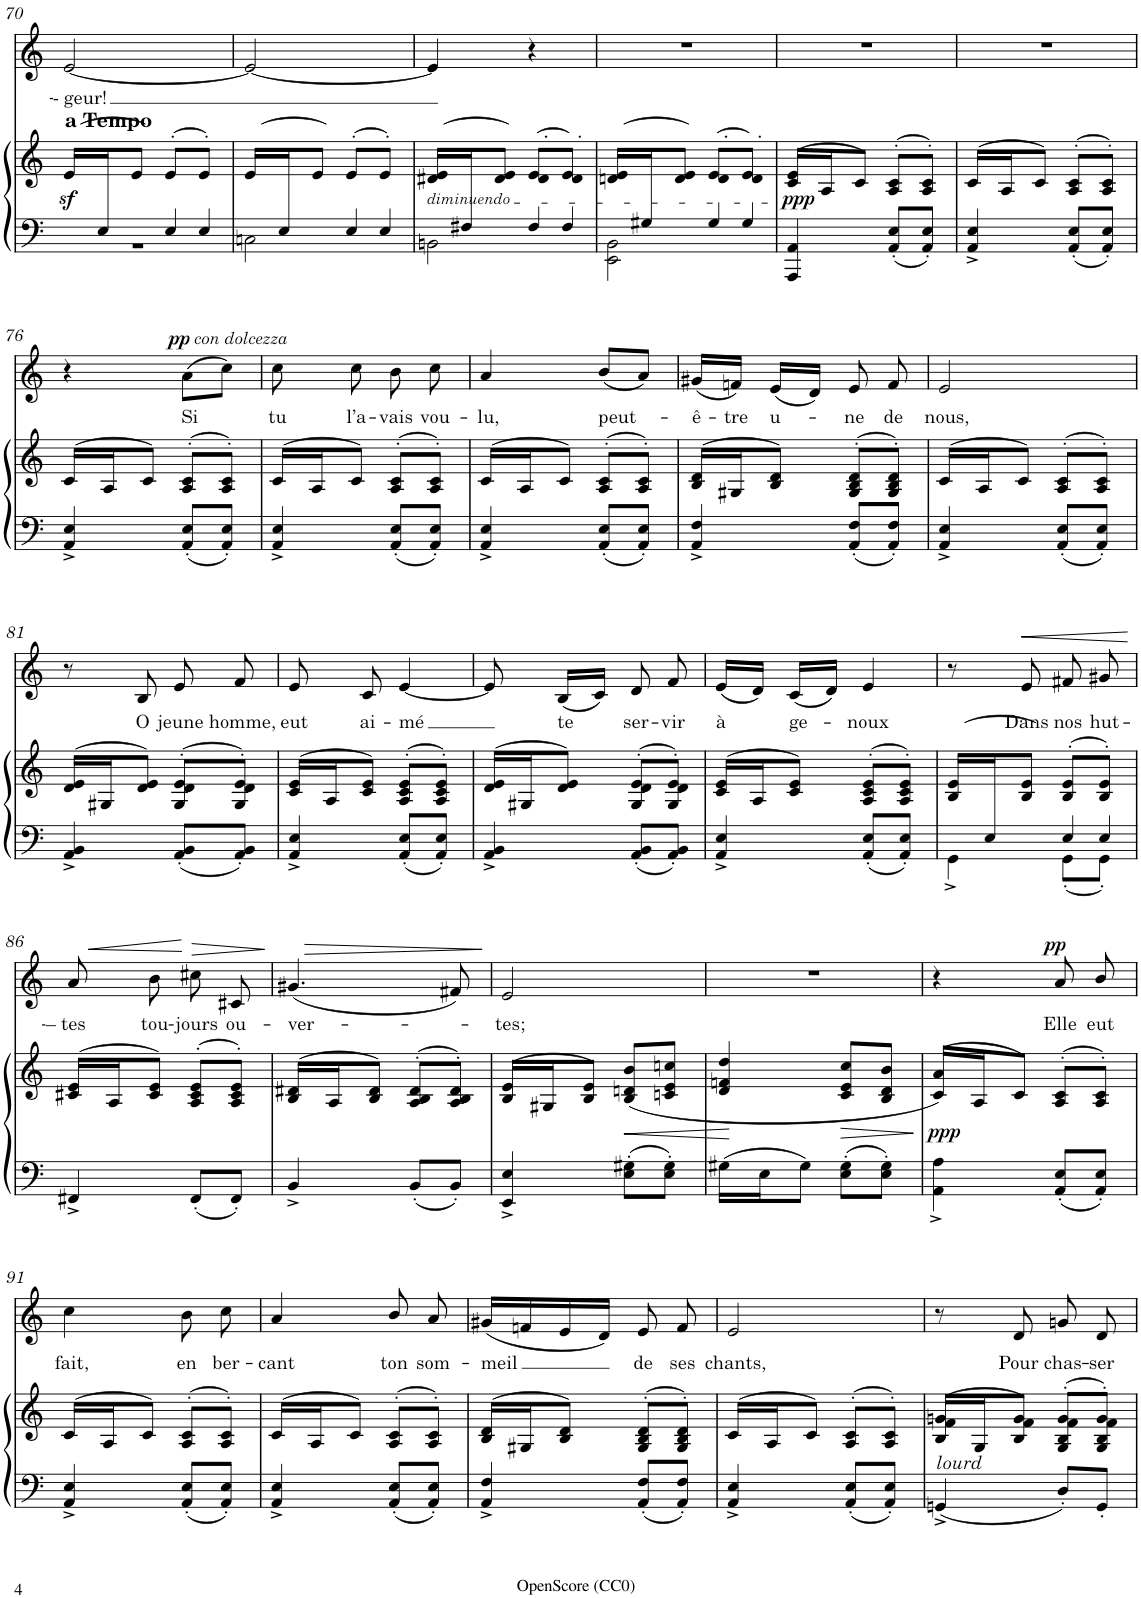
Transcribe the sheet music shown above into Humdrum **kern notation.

**kern	**kern	**dynam	**kern	**text	**dynam	**kern
*part3	*part3	*part3	*part2	*part2	*part2	*part1
*staff4	*staff3	*staff3/4	*staff2	*staff2	*staff2	*staff1
*I"Piano	*	*	*I"Chant Voice	*	*	*I"Voice
*I'Pno	*	*	*	*	*	*
!!LO:PB:g=z
*clefF4	*clefG2	*	*clefG2	*	*	*clefG2
*k[]	*k[]	*	*k[]	*	*	*k[]
*M2/4	*M2/4	*	*M2/4	*	*	*M2/4
=70	=70	=70	=70	=70	=70	=70
*^	*	*	*	*	*	*
*	*^	*	*	*	*	*	*
!	!	!	!	!	!	!	!	!LO:TX:b:B:t=a Tempo
!	!	!	!	!	!	!LO:LY:b	!	!
16ryy	4ryy	2r	(16ez</LL	.	[2e/	-- geur!	.	2r
16E/J	.	.	16ryy	.	.	.	.	.
4.ryy	.	.	8e/J)	.	.	.	.	.
.	8E/L	.	(>8e'>/L	.	.	.	.	.
.	8E/J	.	8e'>/J)	.	.	.	.	.
=71	=71	=71	=71	=71	=71	=71	=71	=71
16ryy	4ryy	2Cn\	(16e/LL	.	2e/_	.	.	2r
16E/J	.	.	16ryy	.	.	.	.	.
4.ryy	.	.	8e/J)	.	.	.	.	.
.	8E/L	.	(>8e'>/L	.	.	.	.	.
.	8E/J	.	8e'>/J)	.	.	.	.	.
=72	=72	=72	=72	=72	=72	=72	=72	=72
!	!	!	!LO:TX:b:i:t=diminuendo	!	!	!	!	!
16ryy	4ryy	2BBn\	(16d#X/ 16e/LL	.	4e/]	.	.	2r
16F#X/J	.	.	16ryy	.	.	.	.	.
4.ryy	.	.	8d#/ 8e/J)	.	.	.	.	.
.	8F#/L	.	(>8d#/'> 8e/'>L	.	4r	.	.	.
.	8F#/J	.	8d#/'> 8e/'>J)	.	.	.	.	.
=73	=73	=73	=73	=73	=73	=73	=73	=73
16ryy	4ryy	2EE\ 2BB\	(16dn/ 16e/LL	.	2r	.	.	2r
16G#X/J	.	.	16ryy	.	.	.	.	.
4.ryy	.	.	8d/ 8e/J)	.	.	.	.	.
.	8G#/L	.	(>8d/'> 8e/'>L	.	.	.	.	.
.	8G#/J	.	8d/'> 8e/'>J)	.	.	.	.	.
*	*v	*v	*	*	*	*	*	*
=74	=74	=74	=74	=74	=74	=74	=74
!	!	!	!LO:DY:b	!	!	!	!
*v	*v	*	*	*	*	*	*
4AAA/ 4AA/	(>16c/ 16e/LL	ppp	2r	.	.	2r
.	16A/J	.	.	.	.	.
.	8c/J)	.	.	.	.	.
8AA/' 8E/'L	(>8A/'> 8c/'>L	.	.	.	.	.
8AA/' 8E/'J	8A/'> 8c/'>J)	.	.	.	.	.
=75	=75	=75	=75	=75	=75	=75
4AA/^ 4E/^	(>16c/LL	.	2r	.	.	2r
.	16A/J	.	.	.	.	.
.	8c/J)	.	.	.	.	.
8AA/' 8E/'L	(>8A/'> 8c/'>L	.	.	.	.	.
8AA/' 8E/'J	8A/'> 8c/'>J)	.	.	.	.	.
!!LO:LB:g=z
=76	=76	=76	=76	=76	=76	=76
4AA/^ 4E/^	(>16c/LL	.	4r	.	.	2r
.	16A/J	.	.	.	.	.
.	8c/J)	.	.	.	.	.
!	!	!	!	!LO:LY:b	!LO:DY:a	!
!	!	!	!	!	!LO:DY:n=1:a	!
8AA/' 8E/'L	(>8A/'> 8c/'>L	.	(8a\L	Si	pp other-dynamics	.
8AA/' 8E/'J	8A/'> 8c/'>J)	.	8cc\J)	.	.	.
=77	=77	=77	=77	=77	=77	=77
!	!	!	!	!LO:LY:b	!	!
4AA/^ 4E/^	(>16c/LL	.	8cc\	tu	.	2r
.	16A/J	.	.	.	.	.
!	!	!	!	!LO:LY:b	!	!
.	8c/J)	.	8cc\	l’a-	.	.
!	!	!	!	!LO:LY:b	!	!
8AA/' 8E/'L	(>8A/'> 8c/'>L	.	8b\	-vais	.	.
!	!	!	!	!LO:LY:b	!	!
8AA/' 8E/'J	8A/'> 8c/'>J)	.	8cc\	vou-	.	.
=78	=78	=78	=78	=78	=78	=78
!	!	!	!	!LO:LY:b	!	!
4AA/^ 4E/^	(>16c/LL	.	4a/	-lu,	.	2r
.	16A/J	.	.	.	.	.
.	8c/J)	.	.	.	.	.
!	!	!	!	!LO:LY:b	!	!
8AA/' 8E/'L	(>8A/'> 8c/'>L	.	(8b/L	peut-	.	.
8AA/' 8E/'J	8A/'> 8c/'>J)	.	8a/J)	.	.	.
=79	=79	=79	=79	=79	=79	=79
!	!	!	!	!LO:LY:b	!	!
4AA/^ 4F/^	(>16B/ 16d/LL	.	(16g#X/LL	-ê-	.	2r
!	!	!	!	!LO:LY:b	!	!
.	16G#X/J	.	16fn/JJ)	-tre	.	.
!	!	!	!	!LO:LY:b	!	!
.	8B/ 8d/J)	.	(16e/LL	-u-	.	.
.	.	.	16d/JJ)	.	.	.
!	!	!	!	!LO:LY:b	!	!
8AA/' 8F/'L	(>8G#/'> 8B/'> 8d/'>L	.	8e/	-ne	.	.
!	!	!	!	!LO:LY:b	!	!
8AA/' 8F/'J	8G#/'> 8B/'> 8d/'>J)	.	8f/	de	.	.
=80	=80	=80	=80	=80	=80	=80
!	!	!	!	!LO:LY:b	!	!
4AA/^ 4E/^	(>16c/LL	.	2e/	nous,	.	2r
.	16A/J	.	.	.	.	.
.	8c/J)	.	.	.	.	.
8AA/' 8E/'L	(>8A/'> 8c/'>L	.	.	.	.	.
8AA/' 8E/'J	8A/'> 8c/'>J)	.	.	.	.	.
!!LO:LB:g=z
=81	=81	=81	=81	=81	=81	=81
4AA/^ 4BB/^	(>16d/ 16e/LL	.	8r	.	.	2r
.	16G#X/J	.	.	.	.	.
!	!	!	!	!LO:LY:b	!	!
.	8d/ 8e/J)	.	8B/	O	.	.
!	!	!	!	!LO:LY:b	!	!
8AA/' 8BB/'L	(>8G#/'> 8d/'> 8e/'>L	.	8e/	jeune	.	.
!	!	!	!	!LO:LY:b	!	!
8AA/' 8BB/'J	8G#/'> 8d/'> 8e/'>J)	.	8f/	homme,	.	.
=82	=82	=82	=82	=82	=82	=82
!	!	!	!	!LO:LY:b	!	!
4AA/^ 4E/^	(>16c/ 16e/LL	.	8e/	eut	.	2r
.	16A/J	.	.	.	.	.
!	!	!	!	!LO:LY:b	!	!
.	8c/ 8e/J)	.	8c/	ai-	.	.
!	!	!	!	!LO:LY:b	!	!
8AA/' 8E/'L	(>8A/'> 8c/'> 8e/'>L	.	[4e/	-mé	.	.
8AA/' 8E/'J	8A/'> 8c/'> 8e/'>J)	.	.	.	.	.
=83	=83	=83	=83	=83	=83	=83
4AA/^ 4BB/^	(>16d/ 16e/LL	.	8e/]	.	.	2r
.	16G#X/J	.	.	.	.	.
!	!	!	!	!LO:LY:b	!	!
.	8d/ 8e/J)	.	(16B/LL	te	.	.
.	.	.	16c/JJ)	.	.	.
!	!	!	!	!LO:LY:b	!	!
8AA/' 8BB/'L	(>8G#/'> 8d/'> 8e/'>L	.	8d/	ser-	.	.
!	!	!	!	!LO:LY:b	!	!
8AA/' 8BB/'J	8G#/'> 8d/'> 8e/'>J)	.	8f/	-vir	.	.
=84	=84	=84	=84	=84	=84	=84
!	!	!	!	!LO:LY:b	!	!
4AA/^ 4E/^	(>16c/ 16e/LL	.	(16e/LL	à	.	2r
.	16A/J	.	16d/JJ)	.	.	.
!	!	!	!	!LO:LY:b	!	!
.	8c/ 8e/J)	.	(16c/LL	ge-	.	.
.	.	.	16d/JJ)	.	.	.
!	!	!	!	!LO:LY:b	!	!
8AA/' 8E/'L	(>8A/'> 8c/'> 8e/'>L	.	4e/	-noux	.	.
8AA/' 8E/'J	8A/'> 8c/'> 8e/'>J)	.	.	.	.	.
=85	=85	=85	=85	=85	=85	=85
*^	*	*	*	*	*	*
*	*^	*	*	*	*	*	*
16ryy	4ryy	4GG^<\	(16B/ 16e/LL	.	8r	.	.	2r
16E/J	.	.	16ryy	.	.	.	.	.
!	!	!	!	!	!	!LO:LY:b	!LO:HP:b	!
4.ryy	.	.	8B/ 8e/J)	.	8e/	Dans	<	.
!	!	!	!	!	!	!LO:LY:b	!	!
.	8E/L	8GG'<\L	(>8B/'> 8e/'>L	.	8f#X/	nos	.	.
!	!	!	!	!	!	!LO:LY:b	!	!
.	8E/J	8GG'<\J	8B/'> 8e/'>J)	.	8g#X/	hut-	.	.
*v	*v	*v	*	*	*	*	*	*
.	.	.	.	.	[	.
!!LO:LB:g=z
=86	=86	=86	=86	=86	=86	=86
!	!	!	!	!LO:LY:b	!LO:HP:b	!
4FF#X^/	(>16c#X/ 16e/LL	.	8a/	-– tes	<	2r
.	16A/J	.	.	.	.	.
!	!	!	!	!LO:LY:b	!	!
.	8c#/ 8e/J)	.	8b\	tou-	.	.
!	!	!	!	!LO:LY:b	!LO:HP:n=1:b	!
8FF#'/L	(>8A/'> 8c#/'> 8e/'>L	.	8cc#X\	-jours	[ >	.
!	!	!	!	!LO:LY:b	!	!
8FF#'/J	8A/'> 8c#/'> 8e/'>J)	.	8c#X/	ou-	.	.
.	.	.	.	.	]	.
=87	=87	=87	=87	=87	=87	=87
!	!	!	!	!LO:LY:b	!LO:HP:b	!
4BB^/	(>16B/ 16d#X/LL	.	(4.g#X/	-ver-	>	2r
.	16A/J	.	.	.	.	.
.	8B/ 8d#/J)	.	.	.	.	.
8BB'/L	(>8A/'> 8B/'> 8d#/'>L	.	.	.	.	.
8BB'/J	8A/'> 8B/'> 8d#/'>J)	.	8f#X/)	.	.	.
.	.	.	.	.	]	.
=88	=88	=88	=88	=88	=88	=88
!	!	!	!	!LO:LY:b	!	!
4EE/^ 4E/^	(>16B/ 16e/LL	.	2e/	-tes;	.	2r
.	16G#X/J	.	.	.	.	.
.	8B/ 8e/J)	.	.	.	.	.
!	!	!LO:HP:b	!	!	!	!
8E\' 8G#X\'L	(8B/ 8dn/ 8b/L	<	.	.	.	.
8E\' 8G#\'J	8cn/ 8e/ 8ccn/J	.	.	.	.	.
.	.	[	.	.	.	.
=89	=89	=89	=89	=89	=89	=89
16G#X\LL	4d/ 4fn/ 4dd/	.	2r	.	.	2r
16E\J	.	.	.	.	.	.
8G#\J	.	.	.	.	.	.
!	!	!LO:HP:b	!	!	!	!
8E\' 8G#\'L	8c/ 8e/ 8cc/L	>	.	.	.	.
8E\' 8G#\'J	8B/ 8d/ 8b/J	.	.	.	.	.
.	.	]	.	.	.	.
=90	=90	=90	=90	=90	=90	=90
!	!	!LO:DY:b	!	!	!	!
4AA\^< 4A\^<	(>16c/ 16a/LL)	ppp	4r	.	.	2r
.	16A/J	.	.	.	.	.
.	8c/J)	.	.	.	.	.
!	!	!	!	!LO:LY:b	!LO:DY:a	!
8AA/' 8E/'L	(>8A/'> 8c/'>L	.	8a/	Elle	pp	.
!	!	!	!	!LO:LY:b	!	!
8AA/' 8E/'J	8A/'> 8c/'>J)	.	8b/	eut	.	.
!!LO:LB:g=z
=91	=91	=91	=91	=91	=91	=91
!	!	!	!	!LO:LY:b	!	!
4AA/^ 4E/^	(>16c/LL	.	4cc\	fait,	.	2r
.	16A/J	.	.	.	.	.
.	8c/J)	.	.	.	.	.
!	!	!	!	!LO:LY:b	!	!
8AA/' 8E/'L	(>8A/'> 8c/'>L	.	8b\	en	.	.
!	!	!	!	!LO:LY:b	!	!
8AA/' 8E/'J	8A/'> 8c/'>J)	.	8cc\	ber-	.	.
=92	=92	=92	=92	=92	=92	=92
!	!	!	!	!LO:LY:b	!	!
4AA/^ 4E/^	(>16c/LL	.	4a/	-cant	.	2r
.	16A/J	.	.	.	.	.
.	8c/J)	.	.	.	.	.
!	!	!	!	!LO:LY:b	!	!
8AA/' 8E/'L	(>8A/'> 8c/'>L	.	8b/	ton	.	.
!	!	!	!	!LO:LY:b	!	!
8AA/' 8E/'J	8A/'> 8c/'>J)	.	8a/	som-	.	.
=93	=93	=93	=93	=93	=93	=93
!	!	!	!	!LO:LY:b	!	!
4AA/^ 4F/^	(>16B/ 16d/LL	.	(16g#X/LL	-meil	.	2r
.	16G#X/J	.	16fn/	.	.	.
.	8B/ 8d/J)	.	16e/	.	.	.
.	.	.	16d/JJ)	.	.	.
!	!	!	!	!LO:LY:b	!	!
8AA/' 8F/'L	(>8G#/'> 8B/'> 8d/'>L	.	8e/	de	.	.
!	!	!	!	!LO:LY:b	!	!
8AA/' 8F/'J	8G#/'> 8B/'> 8d/'>J)	.	8f/	ses	.	.
=94	=94	=94	=94	=94	=94	=94
!	!	!	!	!LO:LY:b	!	!
4AA/^ 4E/^	(>16c/LL	.	2e/	chants,	.	2r
.	16A/J	.	.	.	.	.
.	8c/J)	.	.	.	.	.
8AA/' 8E/'L	(>8A/'> 8c/'>L	.	.	.	.	.
8AA/' 8E/'J	8A/'> 8c/'>J)	.	.	.	.	.
=95	=95	=95	=95	=95	=95	=95
!	!LO:TX:b:i:t=lourd	!	!	!	!	!
4GGn^/	(>16B/ 16f/ 16gn/LL	.	8r	.	.	2r
.	16G/J	.	.	.	.	.
!	!	!	!	!LO:LY:b	!	!
.	8B/ 8f/ 8g/J)	.	8d/	Pour	.	.
!	!	!	!	!LO:LY:b	!	!
8D'/L	(>8G/'> 8B/'> 8f/'> 8g/'>L	.	8gn/	chas-	.	.
!	!	!	!	!LO:LY:b	!	!
8GG'/J	8G/'> 8B/'> 8f/'> 8g/'>J)	.	8d/	-ser	.	.
=	=	=	=	=	=	=
*-	*-	*-	*-	*-	*-	*-
